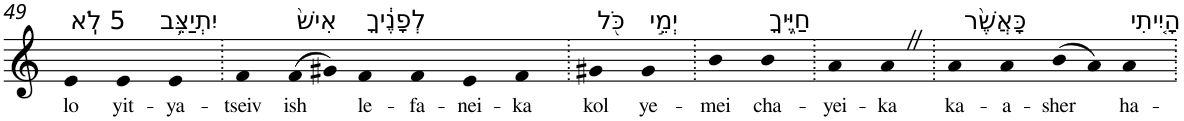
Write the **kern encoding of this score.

**kern	**text
*part1	*part1
*staff1	*staff1
*I"Piano	*
*I'Pno	*
!!LO:PB:g=z
*clefG2	*
*k[]	*
=49	=49
!LO:TX:a:t=5 לֹֽא	!
!	!LO:LY:b
4e	lo
!LO:TX:a:t=יִתְיַצֵּ֥ב	!
!	!LO:LY:b
4e	yit-
!	!LO:LY:b
4e	-ya-
=50.	=50.
!	!LO:LY:b
4f	-tseiv
!LO:TX:a:t=אִישׁ֙	!
!	!LO:LY:b
(>8f	ish
8g#X)	.
!LO:TX:a:t=לְפָנֶ֔יךָ	!
!	!LO:LY:b
4f	le-
!	!LO:LY:b
4f	-fa-
!	!LO:LY:b
4e	-nei-
!	!LO:LY:b
4f	-ka
=51.	=51.
!LO:TX:a:t=כֹּ֖ל	!
!	!LO:LY:b
4g#X	kol
!LO:TX:a:t=יְמֵ֣י	!
!	!LO:LY:b
4g#	ye-
=52.	=52.
!	!LO:LY:b
4b	-mei
!LO:TX:a:t=חַיֶּ֑יךָ	!
!	!LO:LY:b
4b	cha-
=53.	=53.
!	!LO:LY:b
4a	-yei-
!	!LO:LY:b
4aZ	-ka
=54.	=54.
!LO:TX:a:t=כָּאֲשֶׁ֨ר	!
!	!LO:LY:b
4a	ka-
!	!LO:LY:b
4a	-a-
!	!LO:LY:b
(>8b	-sher
8a)	.
!LO:TX:a:t=הָיִ֤יתִי	!
!	!LO:LY:b
4a	ha-
=.	=.
*-	*-
